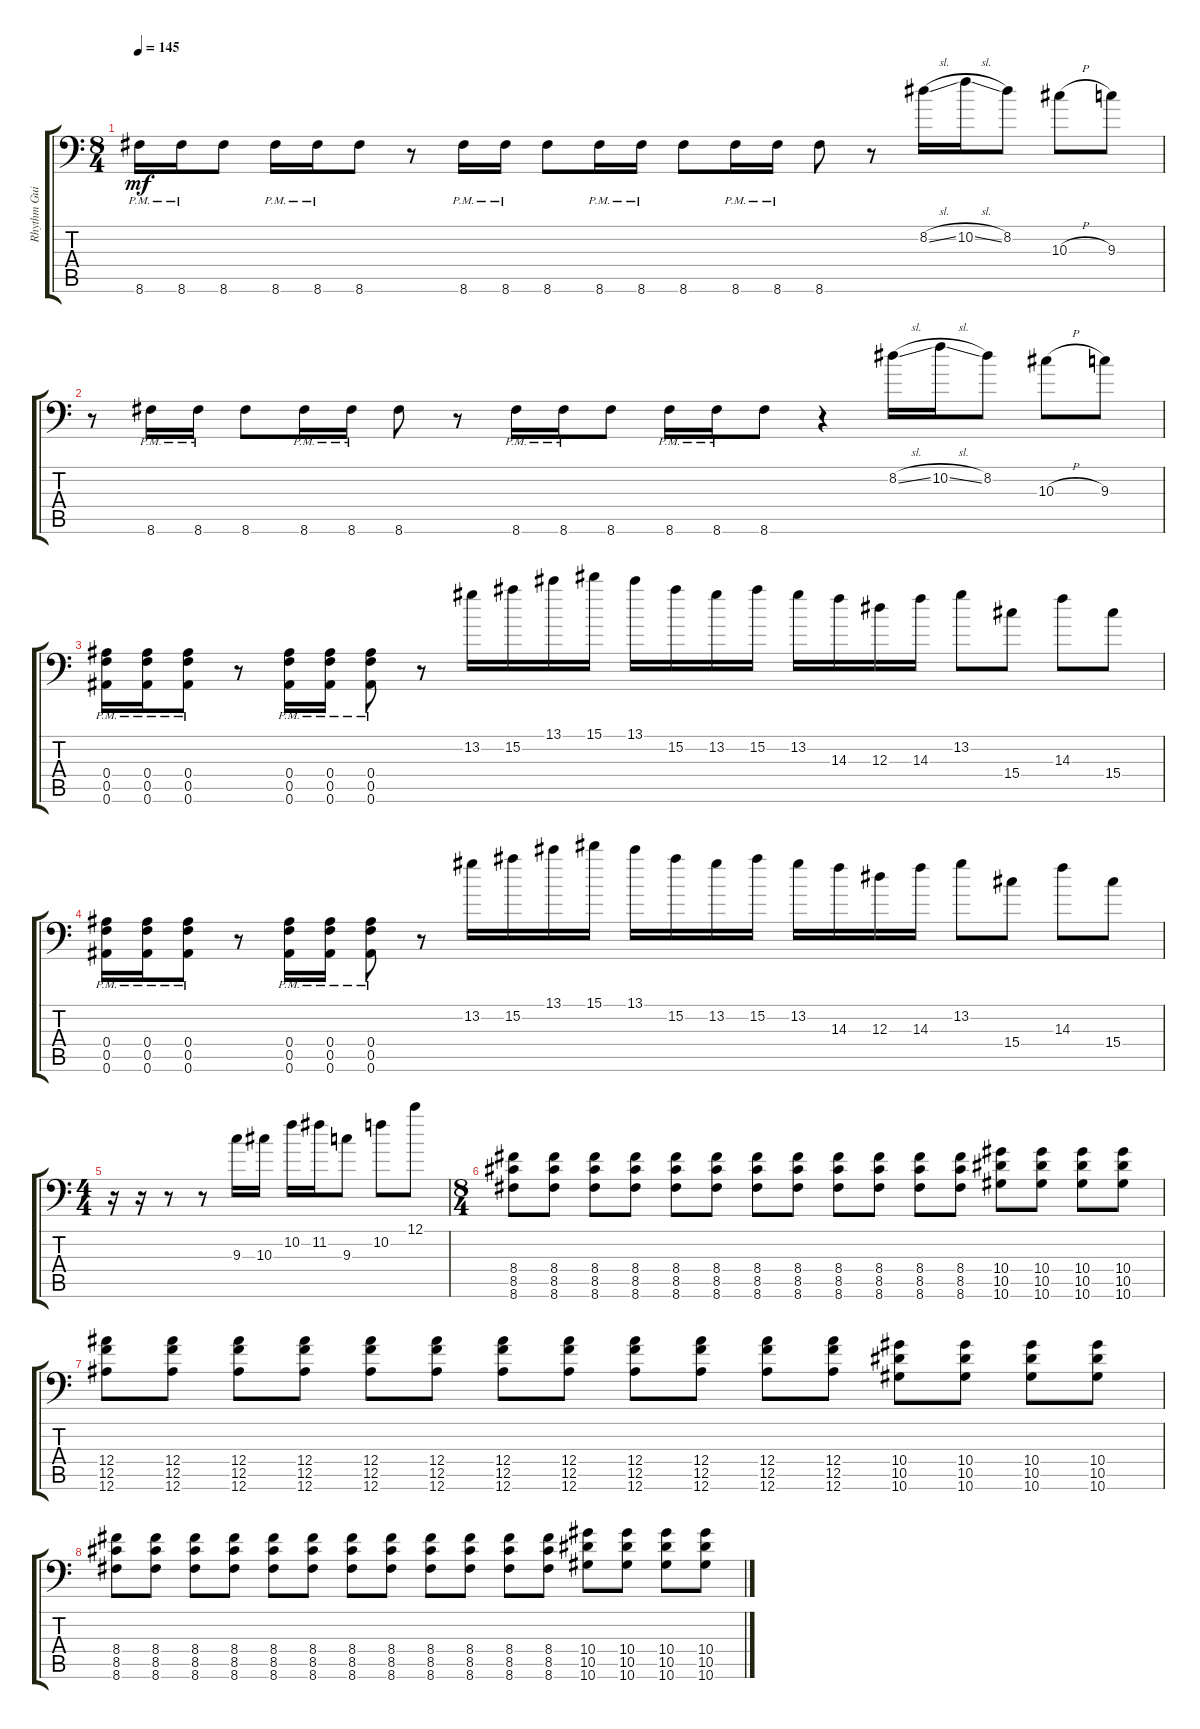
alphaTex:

\track ("Rhythm Guitar" "Rhythm Gui") {instrument distortionguitar}
\staff {score tabs}
\tuning (C4 G3 Eb3 Bb2 F2 Bb1) {hide}
\ts (8 4)
\tempo 145
\clef f4
\ks c
8.6{pm}.16{dy mf} 8.6{pm}.16 8.6.8 8.6{pm}.16 8.6{pm}.16 8.6.8 r.8 8.6{pm}.16 8.6{pm}.16 8.6.8 8.6{pm}.16 8.6{pm}.16 8.6.8 8.6{pm}.16 8.6{pm}.16 8.6.8 r.8 8.2{sl}.16 10.2{sl}.16 8.2.8 10.3{h}.8 9.3.8 |
r.8 8.6{pm}.16 8.6{pm}.16 8.6.8 8.6{pm}.16 8.6{pm}.16 8.6.8 r.8 8.6{pm}.16 8.6{pm}.16 8.6.8 8.6{pm}.16 8.6{pm}.16 8.6.8 r.4 8.2{sl}.16 10.2{sl}.16 8.2.8 10.3{h}.8 9.3.8 |
(0.4{pm} 0.5{pm} 0.6{pm}).16 (0.4{pm} 0.5{pm} 0.6{pm}).16 (0.4{pm} 0.5{pm} 0.6{pm}).8 r.8 (0.4{pm} 0.5{pm} 0.6{pm}).16 (0.4{pm} 0.5{pm} 0.6{pm}).16 (0.4{pm} 0.5{pm} 0.6{pm}).8 r.8 13.2.16 15.2.16 13.1.16 15.1.16 13.1.16 15.2.16 13.2.16 15.2.16 13.2.16 14.3.16 12.3.16 14.3.16 13.2.8 15.4.8 14.3.8 15.4.8 |
(0.4{pm} 0.5{pm} 0.6{pm}).16 (0.4{pm} 0.5{pm} 0.6{pm}).16 (0.4{pm} 0.5{pm} 0.6{pm}).8 r.8 (0.4{pm} 0.5{pm} 0.6{pm}).16 (0.4{pm} 0.5{pm} 0.6{pm}).16 (0.4{pm} 0.5{pm} 0.6{pm}).8 r.8 13.2.16 15.2.16 13.1.16 15.1.16 13.1.16 15.2.16 13.2.16 15.2.16 13.2.16 14.3.16 12.3.16 14.3.16 13.2.8 15.4.8 14.3.8 15.4.8 |
\ts (4 4)
r.16 r.16 r.8 r.8 9.3.16 10.3.16 10.2.16 11.2.16 9.3.8 10.2.8 12.1.8 |
\ts (8 4)
(8.4 8.5 8.6).8 (8.4 8.5 8.6).8 (8.4 8.5 8.6).8 (8.4 8.5 8.6).8 (8.4 8.5 8.6).8 (8.4 8.5 8.6).8 (8.4 8.5 8.6).8 (8.4 8.5 8.6).8 (8.4 8.5 8.6).8 (8.4 8.5 8.6).8 (8.4 8.5 8.6).8 (8.4 8.5 8.6).8 (10.4 10.5 10.6).8 (10.4 10.5 10.6).8 (10.4 10.5 10.6).8 (10.4 10.5 10.6).8 |
(12.4 12.5 12.6).8 (12.4 12.5 12.6).8 (12.4 12.5 12.6).8 (12.4 12.5 12.6).8 (12.4 12.5 12.6).8 (12.4 12.5 12.6).8 (12.4 12.5 12.6).8 (12.4 12.5 12.6).8 (12.4 12.5 12.6).8 (12.4 12.5 12.6).8 (12.4 12.5 12.6).8 (12.4 12.5 12.6).8 (10.4 10.5 10.6).8 (10.4 10.5 10.6).8 (10.4 10.5 10.6).8 (10.4 10.5 10.6).8 |
(8.4 8.5 8.6).8 (8.4 8.5 8.6).8 (8.4 8.5 8.6).8 (8.4 8.5 8.6).8 (8.4 8.5 8.6).8 (8.4 8.5 8.6).8 (8.4 8.5 8.6).8 (8.4 8.5 8.6).8 (8.4 8.5 8.6).8 (8.4 8.5 8.6).8 (8.4 8.5 8.6).8 (8.4 8.5 8.6).8 (10.4 10.5 10.6).8 (10.4 10.5 10.6).8 (10.4 10.5 10.6).8 (10.4 10.5 10.6).8
